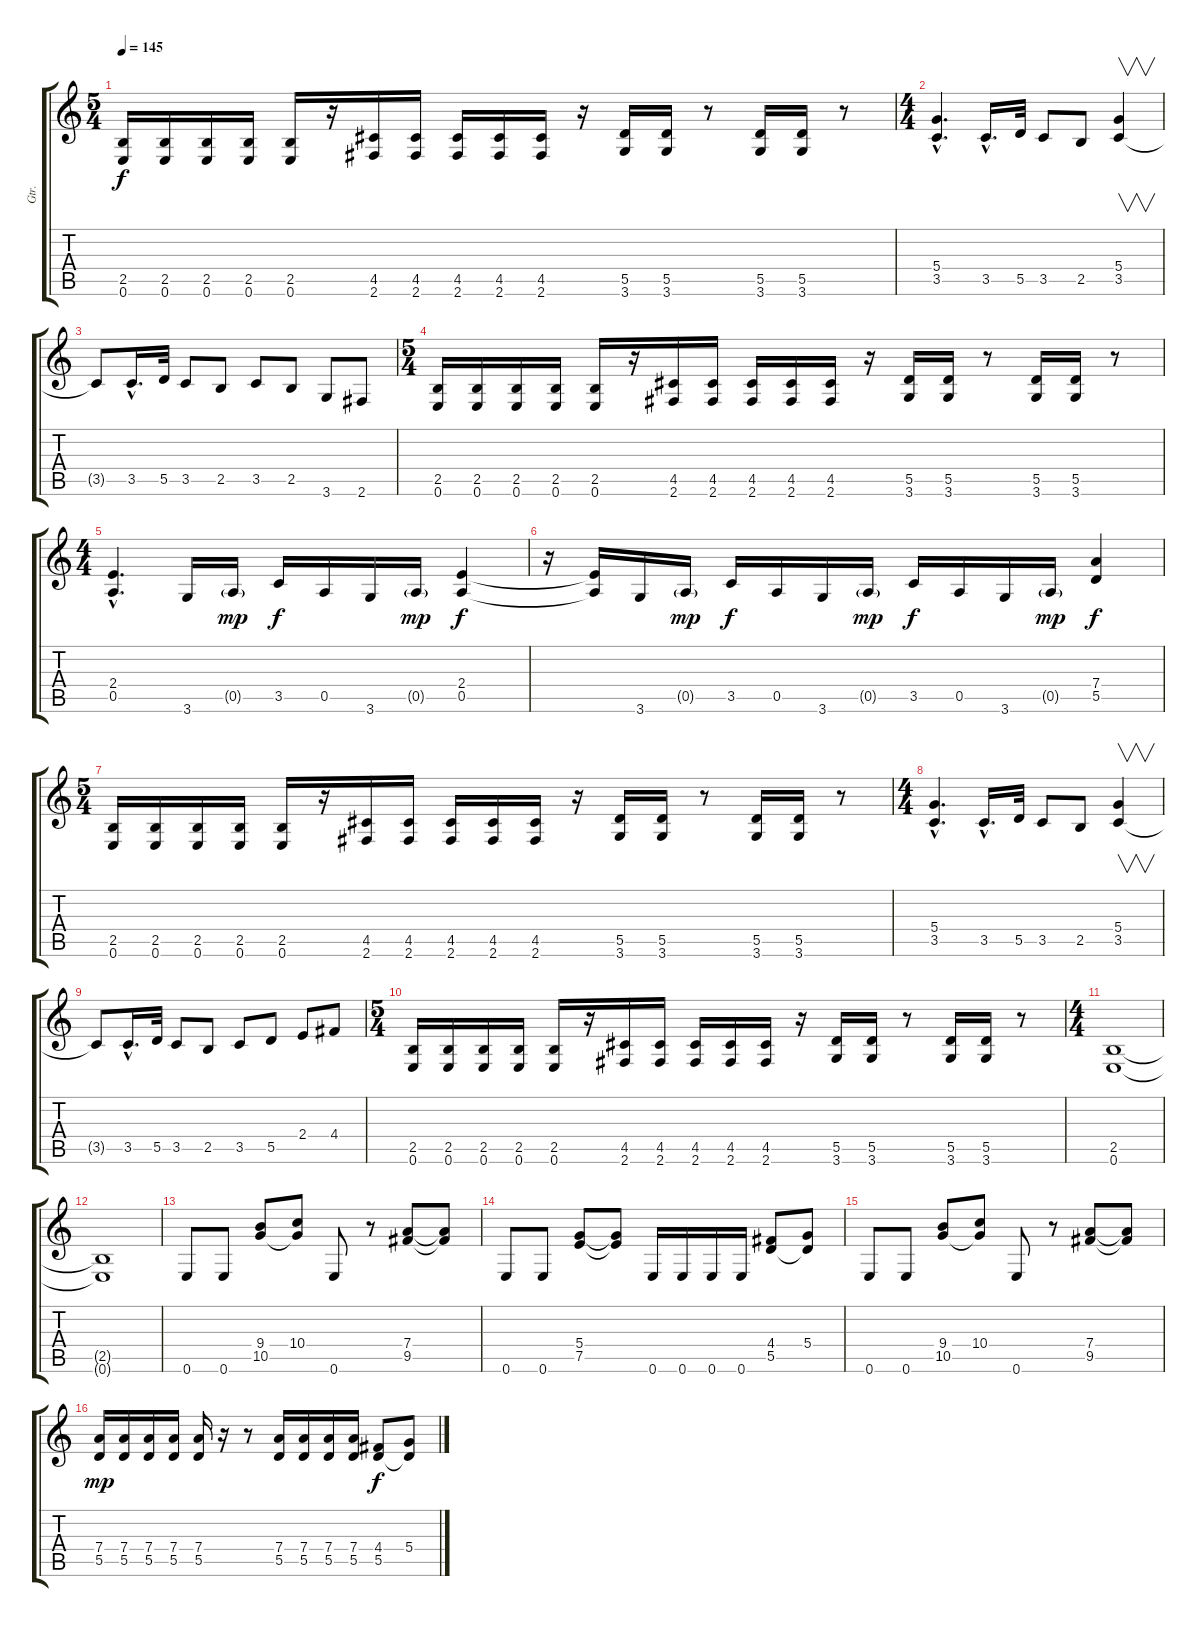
\track ("Gtr." "Gtr.") {instrument overdrivenguitar}
\staff {score tabs}
\tuning (E4 B3 G3 D3 A2 E2) {hide}
\ts (5 4)
\tempo 145
\clef g2
\ks c
(2.5 0.6).16{dy f instrument overdrivenguitar} (2.5 0.6).16 (2.5 0.6).16 (2.5 0.6).16 (2.5 0.6).16 r.16 (4.5 2.6).16 (4.5 2.6).16 (4.5 2.6).16 (4.5 2.6).16 (4.5 2.6).16 r.16 (5.5 3.6).16 (5.5 3.6).16 r.8 (5.5 3.6).16 (5.5 3.6).16 r.8 |
\ts (4 4)
(5.4{hac} 3.5{hac}).4{d} 3.5{hac}.16{d} 5.5.32 3.5.8 2.5.8 (5.4 3.5).4{v} |
3.5{t}.8 3.5{hac}.16{d} 5.5.32 3.5.8 2.5.8 3.5.8 2.5.8 3.6.8 2.6.8 |
\ts (5 4)
(2.5 0.6).16 (2.5 0.6).16 (2.5 0.6).16 (2.5 0.6).16 (2.5 0.6).16 r.16 (4.5 2.6).16 (4.5 2.6).16 (4.5 2.6).16 (4.5 2.6).16 (4.5 2.6).16 r.16 (5.5 3.6).16 (5.5 3.6).16 r.8 (5.5 3.6).16 (5.5 3.6).16 r.8 |
\ts (4 4)
(2.4{hac} 0.5{hac}).4{d} 3.6.16 0.5{g}.16{dy mp} 3.5.16{dy f} 0.5.16 3.6.16 0.5{g}.16{dy mp} (2.4 0.5).4{dy f} |
r.16 (2.4{t} 0.5{t}).16 3.6.16 0.5{g}.16{dy mp} 3.5.16{dy f} 0.5.16 3.6.16 0.5{g}.16{dy mp} 3.5.16{dy f} 0.5.16 3.6.16 0.5{g}.16{dy mp} (7.4 5.5).4{dy f} |
\ts (5 4)
(2.5 0.6).16 (2.5 0.6).16 (2.5 0.6).16 (2.5 0.6).16 (2.5 0.6).16 r.16 (4.5 2.6).16 (4.5 2.6).16 (4.5 2.6).16 (4.5 2.6).16 (4.5 2.6).16 r.16 (5.5 3.6).16 (5.5 3.6).16 r.8 (5.5 3.6).16 (5.5 3.6).16 r.8 |
\ts (4 4)
(5.4{hac} 3.5{hac}).4{d} 3.5{hac}.16{d} 5.5.32 3.5.8 2.5.8 (5.4 3.5).4{v} |
3.5{t}.8 3.5{hac}.16{d} 5.5.32 3.5.8 2.5.8 3.5.8 5.5.8 2.4.8 4.4.8 |
\ts (5 4)
(2.5 0.6).16 (2.5 0.6).16 (2.5 0.6).16 (2.5 0.6).16 (2.5 0.6).16 r.16 (4.5 2.6).16 (4.5 2.6).16 (4.5 2.6).16 (4.5 2.6).16 (4.5 2.6).16 r.16 (5.5 3.6).16 (5.5 3.6).16 r.8 (5.5 3.6).16 (5.5 3.6).16 r.8 |
\ts (4 4)
(2.5 0.6).1 |
(2.5{t} 0.6{t}).1 |
0.6.8 0.6.8 (9.4 10.5).8 (10.4 10.5{t}).8 0.6.8 r.8 (7.4 9.5).8 (7.4{t} 9.5{t}).8 |
0.6.8 0.6.8 (5.4 7.5).8 (5.4{t} 7.5{t}).8 0.6.16 0.6.16 0.6.16 0.6.16 (4.4 5.5).8 (5.4 5.5{t}).8 |
0.6.8 0.6.8 (9.4 10.5).8 (10.4 10.5{t}).8 0.6.8 r.8 (7.4 9.5).8 (7.4{t} 9.5{t}).8 |
(7.4 5.5).16{dy mp} (7.4 5.5).16 (7.4 5.5).16 (7.4 5.5).16 (7.4 5.5).16 r.16 r.8 (7.4 5.5).16 (7.4 5.5).16 (7.4 5.5).16 (7.4 5.5).16 (4.4 5.5).8{dy f} (5.4 5.5{t}).8
